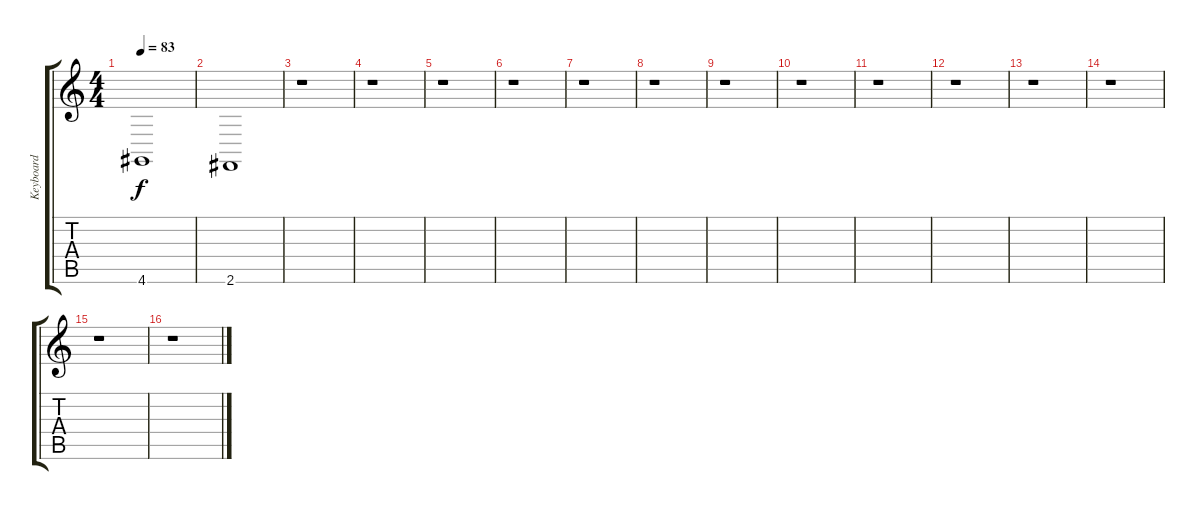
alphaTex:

\track ("Keyboard" "Keyboard") {instrument pad7halo}
\staff {score tabs}
\tuning (E4 B3 G3 D3 A2 E2) {hide}
\ts (4 4)
\tempo 83
\clef g2
\ks c
4.6.1{dy f} |
2.6.1 |
r.1 |
r.1 |
r.1 |
r.1 |
r.1 |
r.1 |
r.1 |
r.1 |
r.1 |
r.1 |
r.1 |
r.1 |
r.1 |
r.1
